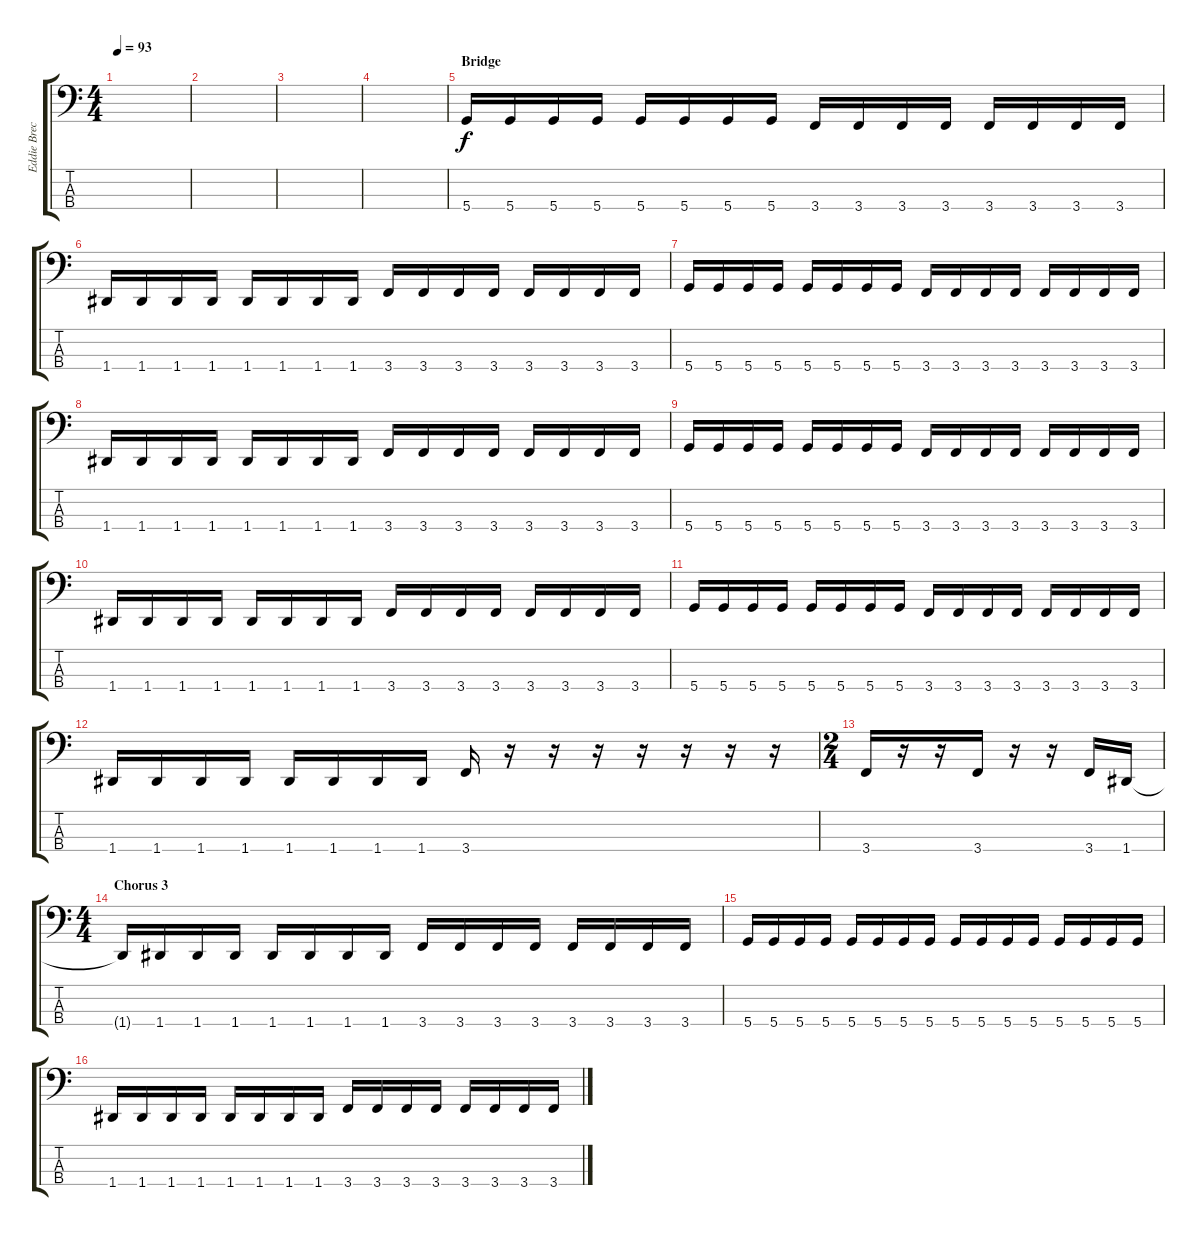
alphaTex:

\track ("Eddie Breckenridge" "Eddie Brec") {instrument electricbassfinger}
\staff {score tabs}
\tuning (G2 D2 A1 D1) {hide}
\ts (4 4)
\tempo 93
\clef f4
\ks c
|
|
|
|
\section ("" "Bridge")
5.4.16 5.4.16 5.4.16 5.4.16 5.4.16 5.4.16 5.4.16 5.4.16 3.4.16 3.4.16 3.4.16 3.4.16 3.4.16 3.4.16 3.4.16 3.4.16 |
1.4.16 1.4.16 1.4.16 1.4.16 1.4.16 1.4.16 1.4.16 1.4.16 3.4.16 3.4.16 3.4.16 3.4.16 3.4.16 3.4.16 3.4.16 3.4.16 |
5.4.16 5.4.16 5.4.16 5.4.16 5.4.16 5.4.16 5.4.16 5.4.16 3.4.16 3.4.16 3.4.16 3.4.16 3.4.16 3.4.16 3.4.16 3.4.16 |
1.4.16 1.4.16 1.4.16 1.4.16 1.4.16 1.4.16 1.4.16 1.4.16 3.4.16 3.4.16 3.4.16 3.4.16 3.4.16 3.4.16 3.4.16 3.4.16 |
5.4.16 5.4.16 5.4.16 5.4.16 5.4.16 5.4.16 5.4.16 5.4.16 3.4.16 3.4.16 3.4.16 3.4.16 3.4.16 3.4.16 3.4.16 3.4.16 |
1.4.16 1.4.16 1.4.16 1.4.16 1.4.16 1.4.16 1.4.16 1.4.16 3.4.16 3.4.16 3.4.16 3.4.16 3.4.16 3.4.16 3.4.16 3.4.16 |
5.4.16 5.4.16 5.4.16 5.4.16 5.4.16 5.4.16 5.4.16 5.4.16 3.4.16 3.4.16 3.4.16 3.4.16 3.4.16 3.4.16 3.4.16 3.4.16 |
1.4.16 1.4.16 1.4.16 1.4.16 1.4.16 1.4.16 1.4.16 1.4.16 3.4.16 r.16 r.16 r.16 r.16 r.16 r.16 r.16 |
\ts (2 4)
3.4.16 r.16 r.16 3.4.16 r.16 r.16 3.4.16 1.4.16 |
\ts (4 4)
\section ("" "Chorus 3")
1.4{t}.16 1.4.16 1.4.16 1.4.16 1.4.16 1.4.16 1.4.16 1.4.16 3.4.16 3.4.16 3.4.16 3.4.16 3.4.16 3.4.16 3.4.16 3.4.16 |
5.4.16 5.4.16 5.4.16 5.4.16 5.4.16 5.4.16 5.4.16 5.4.16 5.4.16 5.4.16 5.4.16 5.4.16 5.4.16 5.4.16 5.4.16 5.4.16 |
1.4.16 1.4.16 1.4.16 1.4.16 1.4.16 1.4.16 1.4.16 1.4.16 3.4.16 3.4.16 3.4.16 3.4.16 3.4.16 3.4.16 3.4.16 3.4.16
